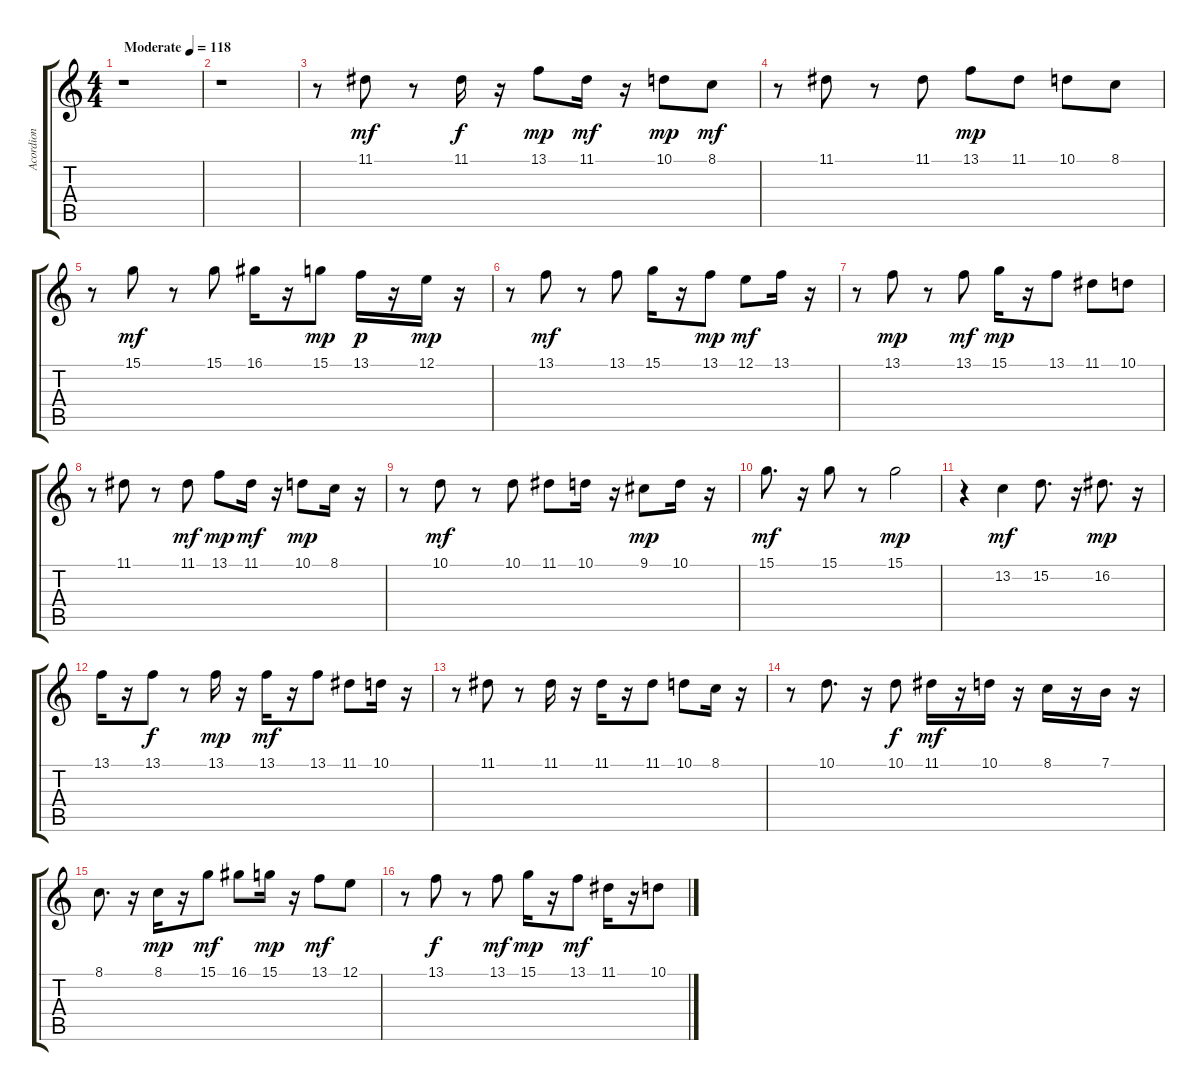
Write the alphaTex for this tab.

\track ("Acordion" "Acordion") {instrument accordion}
\staff {score tabs}
\tuning (E4 B3 G3 D3 A2 E2) {hide}
\ts (4 4)
\tempo (118 "Moderate")
\clef g2
\ks c
r.1{dy mf instrument accordion} |
r.1 |
r.8 11.1.8 r.8 11.1.16{dy f} r.16 13.1.8{dy mp} 11.1.16{dy mf} r.16 10.1.8{dy mp} 8.1.8{dy mf} |
r.8 11.1.8 r.8 11.1.8 13.1.8{dy mp} 11.1.8 10.1.8 8.1.8 |
r.8 15.1.8{dy mf} r.8 15.1.8 16.1.16 r.16 15.1.8{dy mp} 13.1.16{dy p} r.16 12.1.16{dy mp} r.16 |
r.8 13.1.8{dy mf} r.8 13.1.8 15.1.16 r.16 13.1.8{dy mp} 12.1.8{dy mf} 13.1.16 r.16 |
r.8 13.1.8{dy mp} r.8 13.1.8{dy mf} 15.1.16{dy mp} r.16 13.1.8 11.1.8 10.1.8 |
r.8 11.1.8 r.8 11.1.8{dy mf} 13.1.8{dy mp} 11.1.16{dy mf} r.16 10.1.8{dy mp} 8.1.16 r.16 |
r.8 10.1.8{dy mf} r.8 10.1.8 11.1.8 10.1.16 r.16 9.1.8{dy mp} 10.1.16 r.16 |
15.1.8{d dy mf} r.16 15.1.8 r.8 15.1.2{dy mp} |
r.4 13.2.4{dy mf} 15.2.8{d} r.16 16.2.8{d dy mp} r.16 |
13.1.16 r.16 13.1.8{dy f} r.8 13.1.16{dy mp} r.16 13.1.16{dy mf} r.16 13.1.8 11.1.8 10.1.16 r.16 |
r.8 11.1.8 r.8 11.1.16 r.16 11.1.16 r.16 11.1.8 10.1.8 8.1.16 r.16 |
r.8 10.1.8{d} r.16 10.1.8{dy f} 11.1.16{dy mf} r.16 10.1.16 r.16 8.1.16 r.16 7.1.16 r.16 |
8.1.8{d} r.16 8.1.16{dy mp} r.16 15.1.8{dy mf} 16.1.8 15.1.16{dy mp} r.16 13.1.8{dy mf} 12.1.8 |
r.8 13.1.8{dy f} r.8 13.1.8{dy mf} 15.1.16{dy mp} r.16 13.1.8{dy mf} 11.1.16 r.16 10.1.8
